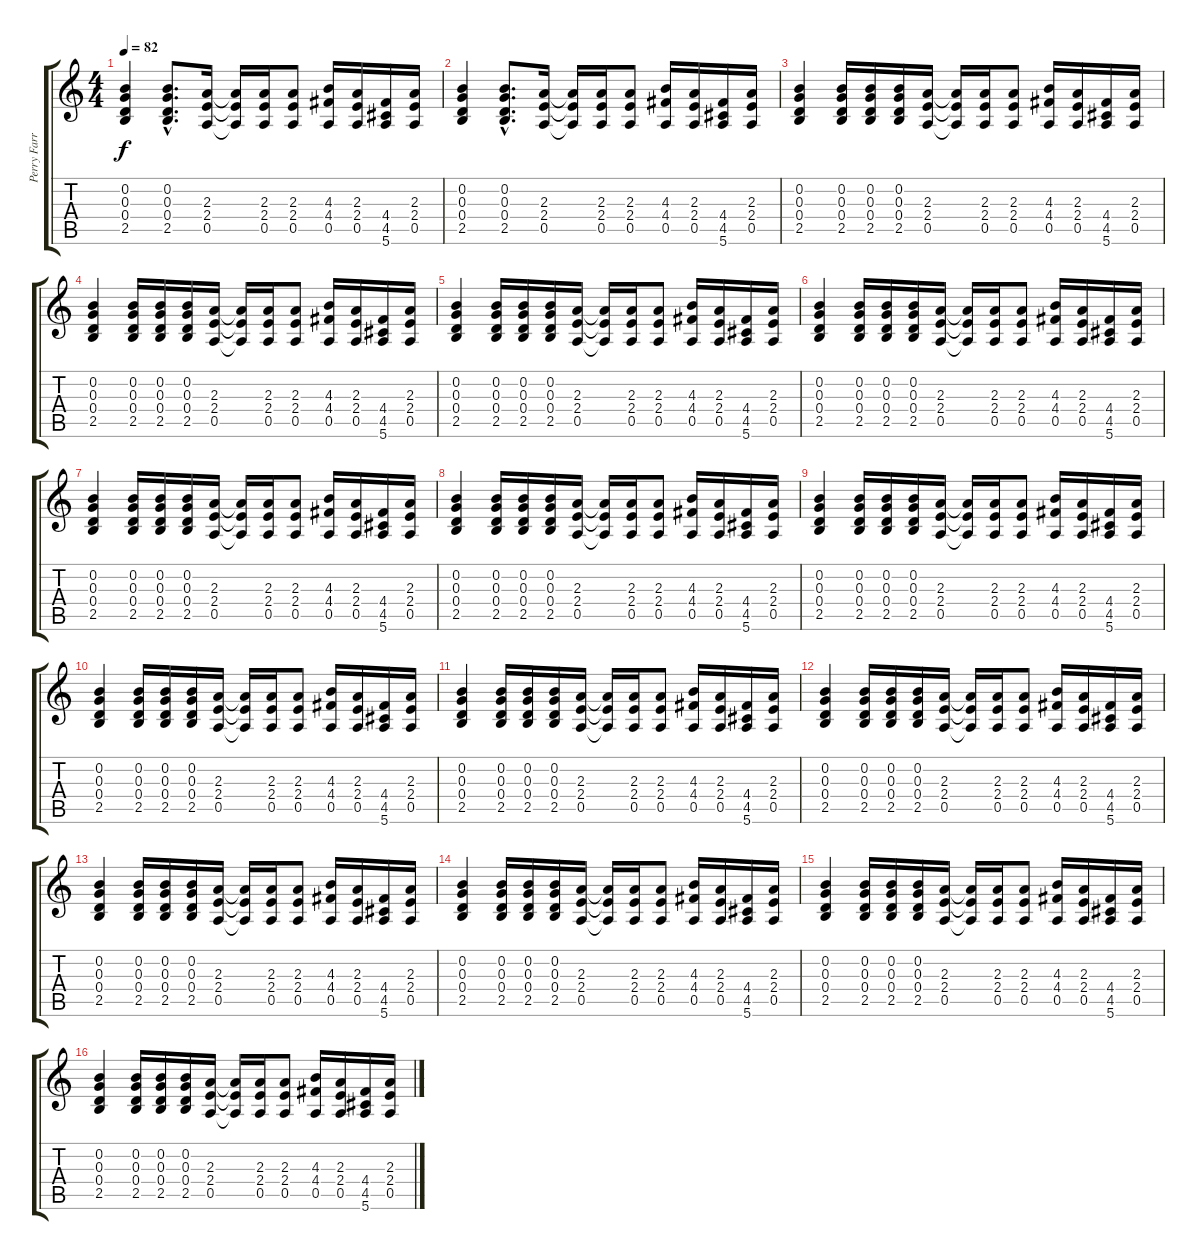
\track ("Perry Farrell" "Perry Farr") {instrument electricguitarclean}
\staff {score tabs}
\tuning (E4 B3 G3 D3 A2 E2) {hide}
\ts (4 4)
\tempo 82
\clef g2
\ks c
(0.2 0.3 0.4 2.5).4{dy f instrument electricguitarclean} (0.2{hac} 0.3{hac} 0.4{hac} 2.5{hac}).8{d} (2.3 2.4 0.5).16 (2.3{t} 2.4{t} 0.5{t}).16 (2.3 2.4 0.5).16 (2.3 2.4 0.5).8 (4.3 4.4 0.5).16 (2.3 2.4 0.5).16 (4.4 4.5 5.6).16 (2.3 2.4 0.5).16 |
(0.2 0.3 0.4 2.5).4 (0.2{hac} 0.3{hac} 0.4{hac} 2.5{hac}).8{d} (2.3 2.4 0.5).16 (2.3{t} 2.4{t} 0.5{t}).16 (2.3 2.4 0.5).16 (2.3 2.4 0.5).8 (4.3 4.4 0.5).16 (2.3 2.4 0.5).16 (4.4 4.5 5.6).16 (2.3 2.4 0.5).16 |
(0.2 0.3 0.4 2.5).4 (0.2 0.3 0.4 2.5).16 (0.2 0.3 0.4 2.5).16 (0.2 0.3 0.4 2.5).16 (2.3 2.4 0.5).16 (2.3{t} 2.4{t} 0.5{t}).16 (2.3 2.4 0.5).16 (2.3 2.4 0.5).8 (4.3 4.4 0.5).16 (2.3 2.4 0.5).16 (4.4 4.5 5.6).16 (2.3 2.4 0.5).16 |
(0.2 0.3 0.4 2.5).4 (0.2 0.3 0.4 2.5).16 (0.2 0.3 0.4 2.5).16 (0.2 0.3 0.4 2.5).16 (2.3 2.4 0.5).16 (2.3{t} 2.4{t} 0.5{t}).16 (2.3 2.4 0.5).16 (2.3 2.4 0.5).8 (4.3 4.4 0.5).16 (2.3 2.4 0.5).16 (4.4 4.5 5.6).16 (2.3 2.4 0.5).16 |
(0.2 0.3 0.4 2.5).4 (0.2 0.3 0.4 2.5).16 (0.2 0.3 0.4 2.5).16 (0.2 0.3 0.4 2.5).16 (2.3 2.4 0.5).16 (2.3{t} 2.4{t} 0.5{t}).16 (2.3 2.4 0.5).16 (2.3 2.4 0.5).8 (4.3 4.4 0.5).16 (2.3 2.4 0.5).16 (4.4 4.5 5.6).16 (2.3 2.4 0.5).16 |
(0.2 0.3 0.4 2.5).4 (0.2 0.3 0.4 2.5).16 (0.2 0.3 0.4 2.5).16 (0.2 0.3 0.4 2.5).16 (2.3 2.4 0.5).16 (2.3{t} 2.4{t} 0.5{t}).16 (2.3 2.4 0.5).16 (2.3 2.4 0.5).8 (4.3 4.4 0.5).16 (2.3 2.4 0.5).16 (4.4 4.5 5.6).16 (2.3 2.4 0.5).16 |
(0.2 0.3 0.4 2.5).4 (0.2 0.3 0.4 2.5).16 (0.2 0.3 0.4 2.5).16 (0.2 0.3 0.4 2.5).16 (2.3 2.4 0.5).16 (2.3{t} 2.4{t} 0.5{t}).16 (2.3 2.4 0.5).16 (2.3 2.4 0.5).8 (4.3 4.4 0.5).16 (2.3 2.4 0.5).16 (4.4 4.5 5.6).16 (2.3 2.4 0.5).16 |
(0.2 0.3 0.4 2.5).4 (0.2 0.3 0.4 2.5).16 (0.2 0.3 0.4 2.5).16 (0.2 0.3 0.4 2.5).16 (2.3 2.4 0.5).16 (2.3{t} 2.4{t} 0.5{t}).16 (2.3 2.4 0.5).16 (2.3 2.4 0.5).8 (4.3 4.4 0.5).16 (2.3 2.4 0.5).16 (4.4 4.5 5.6).16 (2.3 2.4 0.5).16 |
(0.2 0.3 0.4 2.5).4 (0.2 0.3 0.4 2.5).16 (0.2 0.3 0.4 2.5).16 (0.2 0.3 0.4 2.5).16 (2.3 2.4 0.5).16 (2.3{t} 2.4{t} 0.5{t}).16 (2.3 2.4 0.5).16 (2.3 2.4 0.5).8 (4.3 4.4 0.5).16 (2.3 2.4 0.5).16 (4.4 4.5 5.6).16 (2.3 2.4 0.5).16 |
(0.2 0.3 0.4 2.5).4 (0.2 0.3 0.4 2.5).16 (0.2 0.3 0.4 2.5).16 (0.2 0.3 0.4 2.5).16 (2.3 2.4 0.5).16 (2.3{t} 2.4{t} 0.5{t}).16 (2.3 2.4 0.5).16 (2.3 2.4 0.5).8 (4.3 4.4 0.5).16 (2.3 2.4 0.5).16 (4.4 4.5 5.6).16 (2.3 2.4 0.5).16 |
(0.2 0.3 0.4 2.5).4 (0.2 0.3 0.4 2.5).16 (0.2 0.3 0.4 2.5).16 (0.2 0.3 0.4 2.5).16 (2.3 2.4 0.5).16 (2.3{t} 2.4{t} 0.5{t}).16 (2.3 2.4 0.5).16 (2.3 2.4 0.5).8 (4.3 4.4 0.5).16 (2.3 2.4 0.5).16 (4.4 4.5 5.6).16 (2.3 2.4 0.5).16 |
(0.2 0.3 0.4 2.5).4 (0.2 0.3 0.4 2.5).16 (0.2 0.3 0.4 2.5).16 (0.2 0.3 0.4 2.5).16 (2.3 2.4 0.5).16 (2.3{t} 2.4{t} 0.5{t}).16 (2.3 2.4 0.5).16 (2.3 2.4 0.5).8 (4.3 4.4 0.5).16 (2.3 2.4 0.5).16 (4.4 4.5 5.6).16 (2.3 2.4 0.5).16 |
(0.2 0.3 0.4 2.5).4 (0.2 0.3 0.4 2.5).16 (0.2 0.3 0.4 2.5).16 (0.2 0.3 0.4 2.5).16 (2.3 2.4 0.5).16 (2.3{t} 2.4{t} 0.5{t}).16 (2.3 2.4 0.5).16 (2.3 2.4 0.5).8 (4.3 4.4 0.5).16 (2.3 2.4 0.5).16 (4.4 4.5 5.6).16 (2.3 2.4 0.5).16 |
(0.2 0.3 0.4 2.5).4 (0.2 0.3 0.4 2.5).16 (0.2 0.3 0.4 2.5).16 (0.2 0.3 0.4 2.5).16 (2.3 2.4 0.5).16 (2.3{t} 2.4{t} 0.5{t}).16 (2.3 2.4 0.5).16 (2.3 2.4 0.5).8 (4.3 4.4 0.5).16 (2.3 2.4 0.5).16 (4.4 4.5 5.6).16 (2.3 2.4 0.5).16 |
(0.2 0.3 0.4 2.5).4 (0.2 0.3 0.4 2.5).16 (0.2 0.3 0.4 2.5).16 (0.2 0.3 0.4 2.5).16 (2.3 2.4 0.5).16 (2.3{t} 2.4{t} 0.5{t}).16 (2.3 2.4 0.5).16 (2.3 2.4 0.5).8 (4.3 4.4 0.5).16 (2.3 2.4 0.5).16 (4.4 4.5 5.6).16 (2.3 2.4 0.5).16 |
(0.2 0.3 0.4 2.5).4 (0.2 0.3 0.4 2.5).16 (0.2 0.3 0.4 2.5).16 (0.2 0.3 0.4 2.5).16 (2.3 2.4 0.5).16 (2.3{t} 2.4{t} 0.5{t}).16 (2.3 2.4 0.5).16 (2.3 2.4 0.5).8 (4.3 4.4 0.5).16 (2.3 2.4 0.5).16 (4.4 4.5 5.6).16 (2.3 2.4 0.5).16
